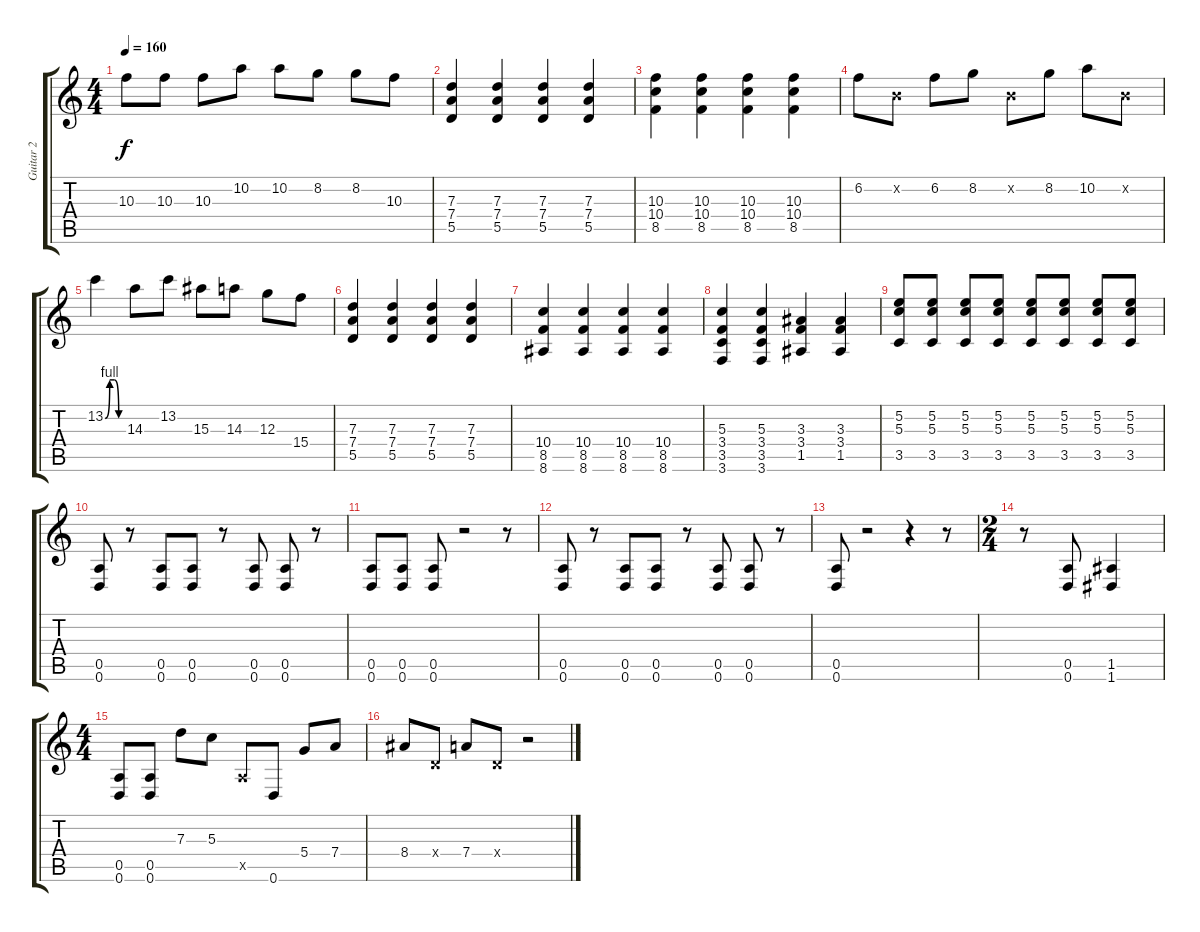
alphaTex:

\track ("Guitar 2" "Guitar 2") {instrument distortionguitar}
\staff {score tabs}
\tuning (E4 B3 G3 D3 A2 D2) {hide}
\ts (4 4)
\tempo 160
\clef g2
\ks c
10.3.8{dy f} 10.3.8 10.3.8 10.2.8 10.2.8 8.2.8 8.2.8 10.3.8 |
(7.3 7.4 5.5).4 (7.3 7.4 5.5).4 (7.3 7.4 5.5).4 (7.3 7.4 5.5).4 |
(10.3 10.4 8.5).4 (10.3 10.4 8.5).4 (10.3 10.4 8.5).4 (10.3 10.4 8.5).4 |
6.2.8 0.2{x}.8 6.2.8 8.2.8 0.2{x}.8 8.2.8 10.2.8 0.2{x}.8 |
13.2{be (custom 0 0 15 4 30 4 45 0 60 0)}.4 14.3.8 13.2.8 15.3.8 14.3.8 12.3.8 15.4.8 |
(7.3 7.4 5.5).4 (7.3 7.4 5.5).4 (7.3 7.4 5.5).4 (7.3 7.4 5.5).4 |
(10.4 8.5 8.6).4 (10.4 8.5 8.6).4 (10.4 8.5 8.6).4 (10.4 8.5 8.6).4 |
(5.3 3.4 3.5 3.6).4 (5.3 3.4 3.5 3.6).4 (3.3 3.4 1.5).4 (3.3 3.4 1.5).4 |
(5.2 5.3 3.5).8 (5.2 5.3 3.5).8 (5.2 5.3 3.5).8 (5.2 5.3 3.5).8 (5.2 5.3 3.5).8 (5.2 5.3 3.5).8 (5.2 5.3 3.5).8 (5.2 5.3 3.5).8 |
(0.5 0.6).8 r.8 (0.5 0.6).8 (0.5 0.6).8 r.8 (0.5 0.6).8 (0.5 0.6).8 r.8 |
(0.5 0.6).8 (0.5 0.6).8 (0.5 0.6).8 r.2 r.8 |
(0.5 0.6).8 r.8 (0.5 0.6).8 (0.5 0.6).8 r.8 (0.5 0.6).8 (0.5 0.6).8 r.8 |
(0.5 0.6).8 r.2 r.4 r.8 |
\ts (2 4)
r.8 (0.5 0.6).8 (1.5 1.6).4 |
\ts (4 4)
(0.5 0.6).8 (0.5 0.6).8 7.3.8 5.3.8 0.5{x}.8 0.6.8 5.4.8 7.4.8 |
8.4.8 0.4{x}.8 7.4.8 0.4{x}.8 r.2
